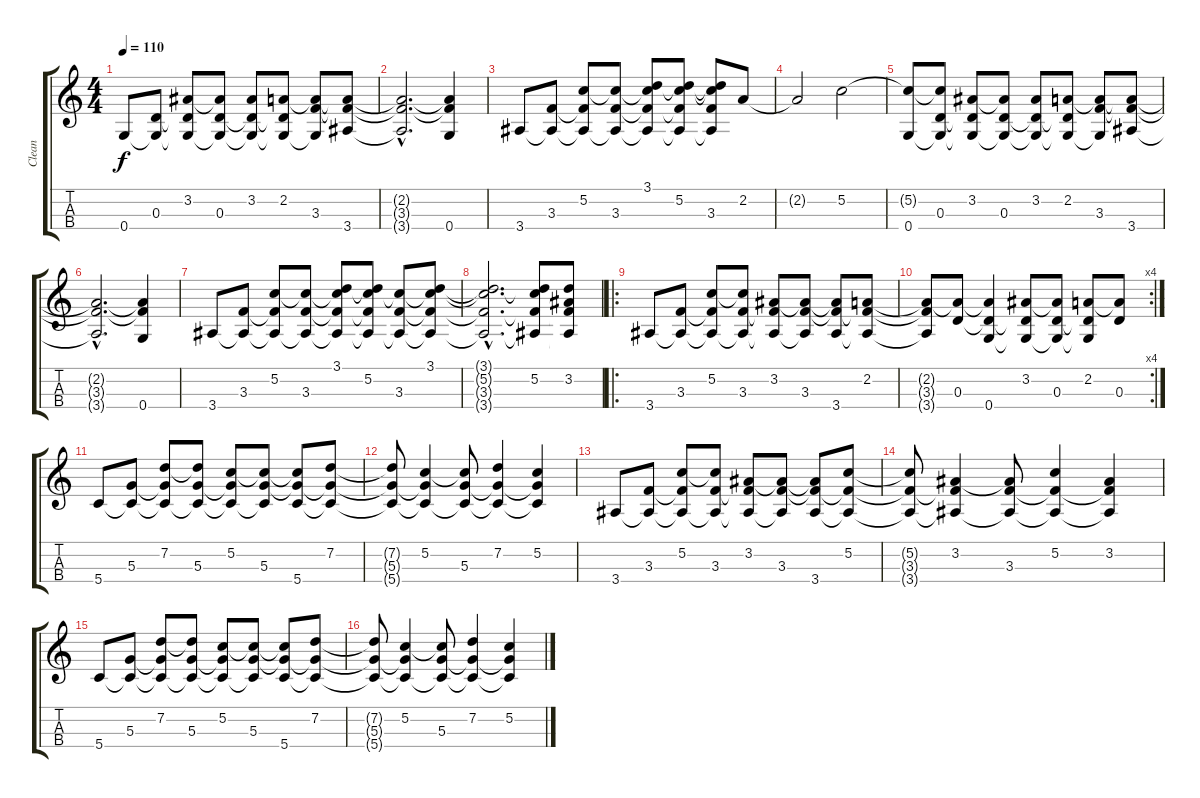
\track ("Clean" "Clean") {instrument acousticguitarsteel}
\staff {score tabs}
\tuning (B3 G3 D3 G2) {hide}
\ts (4 4)
\tempo 110
\clef g2
\ks c
0.4.8{dy f instrument acousticguitarsteel} (0.3 0.4{t}).8 (3.2 0.3{t} 0.4{t}).8 (3.2{t} 0.3 0.4{t}).8 (3.2 0.3{t} 0.4{t}).8 (2.2 0.3{t} 0.4{t}).8 (2.2{t} 3.3 0.4{t}).8 (2.2{t} 3.3{t} 3.4).8 |
(2.2{hac t} 3.3{hac t} 3.4{hac t}).2{d} (2.2{t} 3.3{t} 0.4).4 |
3.4.8 (3.3 3.4{t}).8 (5.2 3.3{t} 3.4{t}).8 (5.2{t} 3.3 3.4{t}).8 (3.1 5.2{t} 3.3{t} 3.4{t}).8 (3.1{t} 5.2 3.3{t} 3.4{t}).8 (3.1{t} 5.2{t} 3.3 3.4{t}).8 2.2.8 |
2.2{t}.2 5.2.2 |
(5.2{t} 0.4).8 (5.2{t} 0.3 0.4{t}).8 (3.2 0.3{t} 0.4{t}).8 (3.2{t} 0.3 0.4{t}).8 (3.2 0.3{t} 0.4{t}).8 (2.2 0.3{t} 0.4{t}).8 (2.2{t} 3.3 0.4{t}).8 (2.2{t} 3.3{t} 3.4).8 |
(2.2{hac t} 3.3{hac t} 3.4{hac t}).2{d} (2.2{t} 3.3{t} 0.4).4 |
3.4.8 (3.3 3.4{t}).8 (5.2 3.3{t} 3.4{t}).8 (5.2{t} 3.3 3.4{t}).8 (3.1 5.2{t} 3.3{t} 3.4{t}).8 (3.1{t} 5.2 3.3{t} 3.4{t}).8 (5.2{t} 3.3 3.4{t}).8 (3.1 5.2{t} 3.3{t} 3.4{t}).8 |
(3.1{hac t} 5.2{hac t} 3.3{hac t} 3.4{hac t}).2{d} (3.1{t} 5.2 3.3{t} 3.4{t}).8 (3.1{t} 3.2 3.3{t} 3.4{t}).8 |
\ro
3.4.8 (3.3 3.4{t}).8 (5.2 3.3{t} 3.4{t}).8 (5.2{t} 3.3 3.4{t}).8 (3.2 3.3{t} 3.4{t}).8 (3.2{t} 3.3 3.4{t}).8 (3.2{t} 3.3{t} 3.4).8 (2.2 3.3{t} 3.4{t}).8 |
\rc 4
(2.2{t} 3.3{t} 3.4{t}).8 (2.2{t} 0.3).8 (2.2{t} 0.3{t} 0.4).4 (3.2 0.3{t} 0.4{t}).8 (3.2{t} 0.3 0.4{t}).8 (2.2 0.3{t} 0.4{t}).8 (2.2{t} 0.3).8 |
5.4.8 (5.3 5.4{t}).8 (7.2 5.3{t} 5.4{t}).8 (7.2{t} 5.3 5.4{t}).8 (5.2 5.3{t} 5.4{t}).8 (5.2{t} 5.3 5.4{t}).8 (5.2{t} 5.3{t} 5.4).8 (7.2 5.3{t} 5.4{t}).8 |
(7.2{t} 5.3{t} 5.4{t}).8 (5.2 5.3{t} 5.4{t}).4 (5.2{t} 5.3 5.4{t}).8 (7.2 5.3{t} 5.4{t}).4 (5.2 5.3{t} 5.4{t}).4 |
3.4.8 (3.3 3.4{t}).8 (5.2 3.3{t} 3.4{t}).8 (5.2{t} 3.3 3.4{t}).8 (3.2 3.3{t} 3.4{t}).8 (3.2{t} 3.3 3.4{t}).8 (3.2{t} 3.3{t} 3.4).8 (5.2 3.3{t} 3.4{t}).8 |
(5.2{t} 3.3{t} 3.4{t}).8 (3.2 3.3{t} 3.4{t}).4 (3.2{t} 3.3 3.4{t}).8 (5.2 3.3{t} 3.4{t}).4 (3.2 3.3{t} 3.4{t}).4 |
5.4.8 (5.3 5.4{t}).8 (7.2 5.3{t} 5.4{t}).8 (7.2{t} 5.3 5.4{t}).8 (5.2 5.3{t} 5.4{t}).8 (5.2{t} 5.3 5.4{t}).8 (5.2{t} 5.3{t} 5.4).8 (7.2 5.3{t} 5.4{t}).8 |
(7.2{t} 5.3{t} 5.4{t}).8 (5.2 5.3{t} 5.4{t}).4 (5.2{t} 5.3 5.4{t}).8 (7.2 5.3{t} 5.4{t}).4 (5.2 5.3{t} 5.4{t}).4
